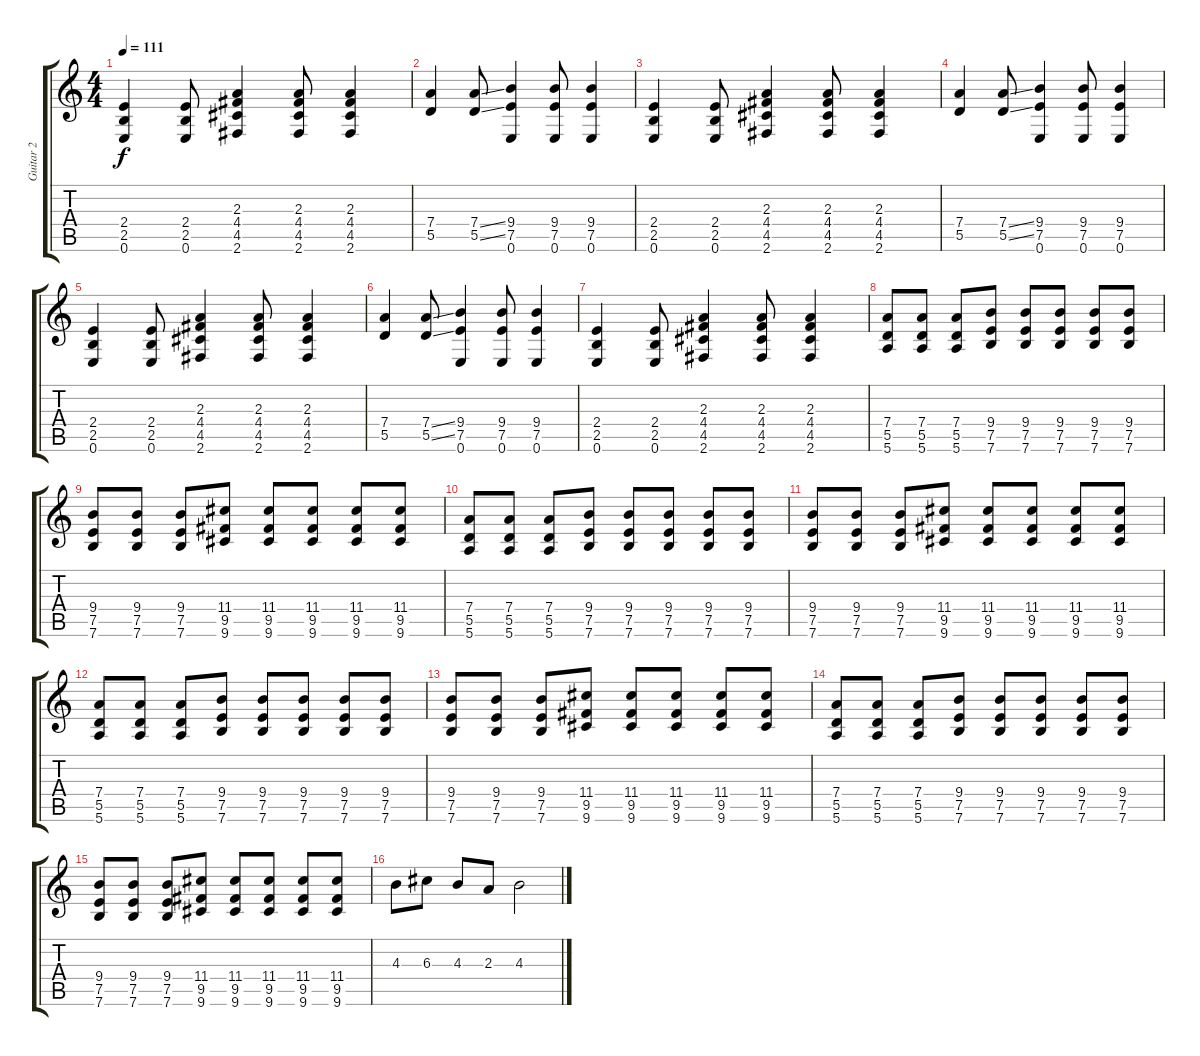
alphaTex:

\track ("Guitar 2" "Guitar 2") {instrument overdrivenguitar}
\staff {score tabs}
\tuning (E4 B3 G3 D3 A2 E2) {hide}
\ts (4 4)
\tempo 111
\clef g2
\ks c
(2.4 2.5 0.6).4{dy f} (2.4 2.5 0.6).8 (2.3 4.4 4.5 2.6).4 (2.3 4.4 4.5 2.6).8 (2.3 4.4 4.5 2.6).4 |
(7.4 5.5).4 (7.4{ss} 5.5{ss}).8 (9.4 7.5 0.6).4 (9.4 7.5 0.6).8 (9.4 7.5 0.6).4 |
(2.4 2.5 0.6).4 (2.4 2.5 0.6).8 (2.3 4.4 4.5 2.6).4 (2.3 4.4 4.5 2.6).8 (2.3 4.4 4.5 2.6).4 |
(7.4 5.5).4 (7.4{ss} 5.5{ss}).8 (9.4 7.5 0.6).4 (9.4 7.5 0.6).8 (9.4 7.5 0.6).4 |
(2.4 2.5 0.6).4 (2.4 2.5 0.6).8 (2.3 4.4 4.5 2.6).4 (2.3 4.4 4.5 2.6).8 (2.3 4.4 4.5 2.6).4 |
(7.4 5.5).4 (7.4{ss} 5.5{ss}).8 (9.4 7.5 0.6).4 (9.4 7.5 0.6).8 (9.4 7.5 0.6).4 |
(2.4 2.5 0.6).4 (2.4 2.5 0.6).8 (2.3 4.4 4.5 2.6).4 (2.3 4.4 4.5 2.6).8 (2.3 4.4 4.5 2.6).4 |
(7.4 5.5 5.6).8 (7.4 5.5 5.6).8 (7.4 5.5 5.6).8 (9.4 7.5 7.6).8 (9.4 7.5 7.6).8 (9.4 7.5 7.6).8 (9.4 7.5 7.6).8 (9.4 7.5 7.6).8 |
(9.4 7.5 7.6).8 (9.4 7.5 7.6).8 (9.4 7.5 7.6).8 (11.4 9.5 9.6).8 (11.4 9.5 9.6).8 (11.4 9.5 9.6).8 (11.4 9.5 9.6).8 (11.4 9.5 9.6).8 |
(7.4 5.5 5.6).8 (7.4 5.5 5.6).8 (7.4 5.5 5.6).8 (9.4 7.5 7.6).8 (9.4 7.5 7.6).8 (9.4 7.5 7.6).8 (9.4 7.5 7.6).8 (9.4 7.5 7.6).8 |
(9.4 7.5 7.6).8 (9.4 7.5 7.6).8 (9.4 7.5 7.6).8 (11.4 9.5 9.6).8 (11.4 9.5 9.6).8 (11.4 9.5 9.6).8 (11.4 9.5 9.6).8 (11.4 9.5 9.6).8 |
(7.4 5.5 5.6).8 (7.4 5.5 5.6).8 (7.4 5.5 5.6).8 (9.4 7.5 7.6).8 (9.4 7.5 7.6).8 (9.4 7.5 7.6).8 (9.4 7.5 7.6).8 (9.4 7.5 7.6).8 |
(9.4 7.5 7.6).8 (9.4 7.5 7.6).8 (9.4 7.5 7.6).8 (11.4 9.5 9.6).8 (11.4 9.5 9.6).8 (11.4 9.5 9.6).8 (11.4 9.5 9.6).8 (11.4 9.5 9.6).8 |
(7.4 5.5 5.6).8 (7.4 5.5 5.6).8 (7.4 5.5 5.6).8 (9.4 7.5 7.6).8 (9.4 7.5 7.6).8 (9.4 7.5 7.6).8 (9.4 7.5 7.6).8 (9.4 7.5 7.6).8 |
(9.4 7.5 7.6).8 (9.4 7.5 7.6).8 (9.4 7.5 7.6).8 (11.4 9.5 9.6).8 (11.4 9.5 9.6).8 (11.4 9.5 9.6).8 (11.4 9.5 9.6).8 (11.4 9.5 9.6).8 |
4.3.8 6.3.8 4.3.8 2.3.8 4.3.2
